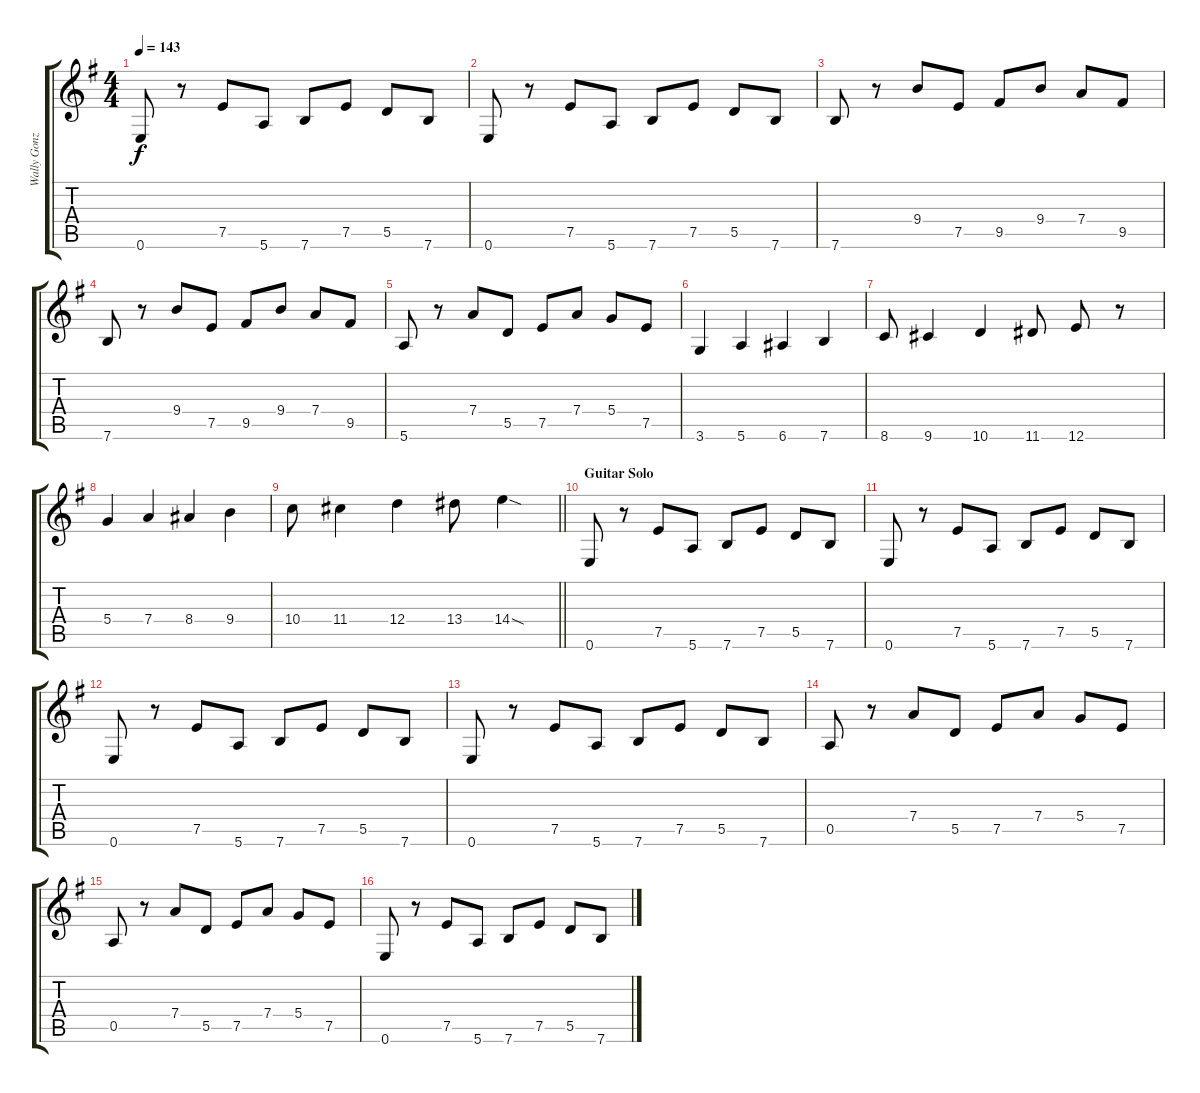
\track ("Wally Gonzales" "Wally Gonz") {instrument distortionguitar}
\staff {score tabs}
\tuning (E4 B3 G3 D3 A2 E2) {hide}
\ts (4 4)
\tempo 143
\clef g2
\ks g
0.6.8{dy f} r.8 7.5.8 5.6.8 7.6.8 7.5.8 5.5.8 7.6.8 |
0.6.8 r.8 7.5.8 5.6.8 7.6.8 7.5.8 5.5.8 7.6.8 |
7.6.8 r.8 9.4.8 7.5.8 9.5.8 9.4.8 7.4.8 9.5.8 |
7.6.8 r.8 9.4.8 7.5.8 9.5.8 9.4.8 7.4.8 9.5.8 |
5.6.8 r.8 7.4.8 5.5.8 7.5.8 7.4.8 5.4.8 7.5.8 |
3.6.4 5.6.4 6.6.4 7.6.4 |
8.6.8 9.6.4 10.6.4 11.6.8 12.6.8 r.8 |
5.4.4 7.4.4 8.4.4 9.4.4 |
\barLineRight lightlight
10.4.8 11.4.4 12.4.4 13.4.8 14.4{sod}.4 |
\section ("" "Guitar Solo")
0.6.8 r.8 7.5.8 5.6.8 7.6.8 7.5.8 5.5.8 7.6.8 |
0.6.8 r.8 7.5.8 5.6.8 7.6.8 7.5.8 5.5.8 7.6.8 |
0.6.8 r.8 7.5.8 5.6.8 7.6.8 7.5.8 5.5.8 7.6.8 |
0.6.8 r.8 7.5.8 5.6.8 7.6.8 7.5.8 5.5.8 7.6.8 |
0.5.8 r.8 7.4.8 5.5.8 7.5.8 7.4.8 5.4.8 7.5.8 |
0.5.8 r.8 7.4.8 5.5.8 7.5.8 7.4.8 5.4.8 7.5.8 |
0.6.8 r.8 7.5.8 5.6.8 7.6.8 7.5.8 5.5.8 7.6.8
